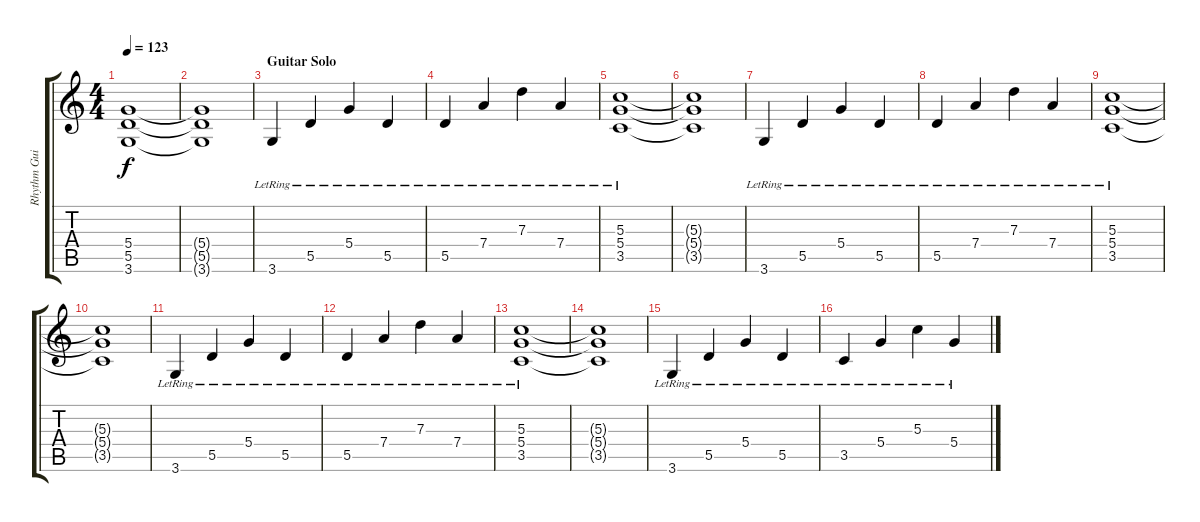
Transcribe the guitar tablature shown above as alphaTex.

\track ("Rhythm Guitar" "Rhythm Gui") {instrument distortionguitar}
\staff {score tabs}
\tuning (E4 B3 G3 D3 A2 E2) {hide}
\ts (4 4)
\tempo 123
\clef g2
\ks c
(5.4 5.5 3.6).1{dy f} |
(5.4{t} 5.5{t} 3.6{t}).1 |
\section ("" "Guitar Solo")
3.6{lr}.4 5.5{lr}.4 5.4{lr}.4 5.5{lr}.4 |
5.5{lr}.4 7.4{lr}.4 7.3{lr}.4 7.4{lr}.4 |
(5.3{lr} 5.4{lr} 3.5{lr}).1 |
(5.3{t} 5.4{t} 3.5{t}).1 |
3.6{lr}.4 5.5{lr}.4 5.4{lr}.4 5.5{lr}.4 |
5.5{lr}.4 7.4{lr}.4 7.3{lr}.4 7.4{lr}.4 |
(5.3{lr} 5.4{lr} 3.5{lr}).1 |
(5.3{t} 5.4{t} 3.5{t}).1 |
3.6{lr}.4 5.5{lr}.4 5.4{lr}.4 5.5{lr}.4 |
5.5{lr}.4 7.4{lr}.4 7.3{lr}.4 7.4{lr}.4 |
(5.3{lr} 5.4{lr} 3.5{lr}).1 |
(5.3{t} 5.4{t} 3.5{t}).1 |
3.6{lr}.4 5.5{lr}.4 5.4{lr}.4 5.5{lr}.4 |
3.5{lr}.4 5.4{lr}.4 5.3{lr}.4 5.4{lr}.4
